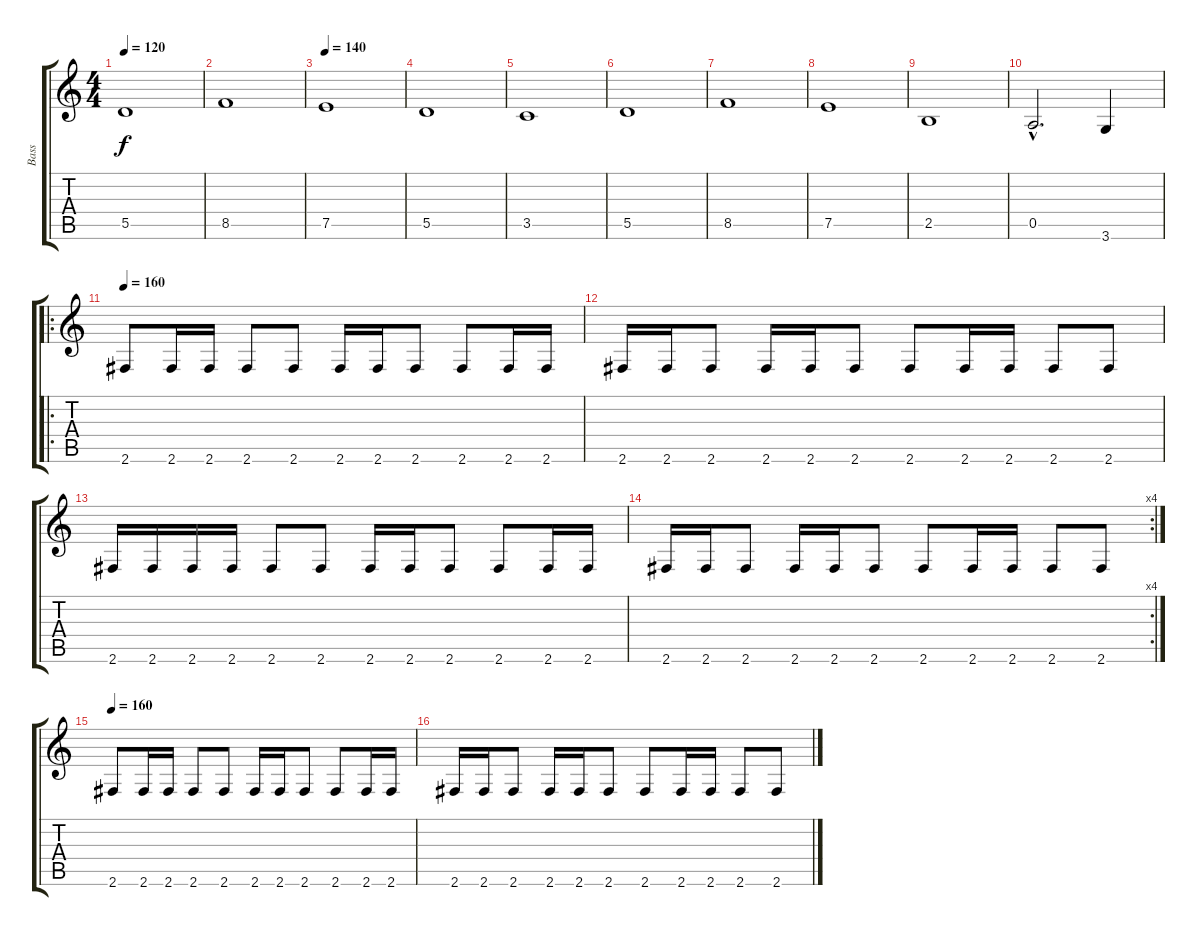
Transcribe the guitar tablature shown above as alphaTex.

\track ("Bass" "Bass") {instrument electricbassfinger}
\staff {score tabs}
\tuning (E4 B3 G3 D3 A2 E2) {hide}
\ts (4 4)
\tempo 120
\clef g2
\ks aminor
5.5.1{dy f} |
8.5.1 |
\tempo 140
7.5.1 |
5.5.1 |
3.5.1 |
5.5.1 |
8.5.1 |
7.5.1 |
2.5.1 |
0.5{hac}.2{d} 3.6.4 |
\ro
\tempo 160
2.6.8 2.6.16 2.6.16 2.6.8 2.6.8 2.6.16 2.6.16 2.6.8 2.6.8 2.6.16 2.6.16 |
2.6.16 2.6.16 2.6.8 2.6.16 2.6.16 2.6.8 2.6.8 2.6.16 2.6.16 2.6.8 2.6.8 |
2.6.16 2.6.16 2.6.16 2.6.16 2.6.8 2.6.8 2.6.16 2.6.16 2.6.8 2.6.8 2.6.16 2.6.16 |
\rc 4
2.6.16 2.6.16 2.6.8 2.6.16 2.6.16 2.6.8 2.6.8 2.6.16 2.6.16 2.6.8 2.6.8 |
\tempo 160
2.6.8 2.6.16 2.6.16 2.6.8 2.6.8 2.6.16 2.6.16 2.6.8 2.6.8 2.6.16 2.6.16 |
2.6.16 2.6.16 2.6.8 2.6.16 2.6.16 2.6.8 2.6.8 2.6.16 2.6.16 2.6.8 2.6.8
